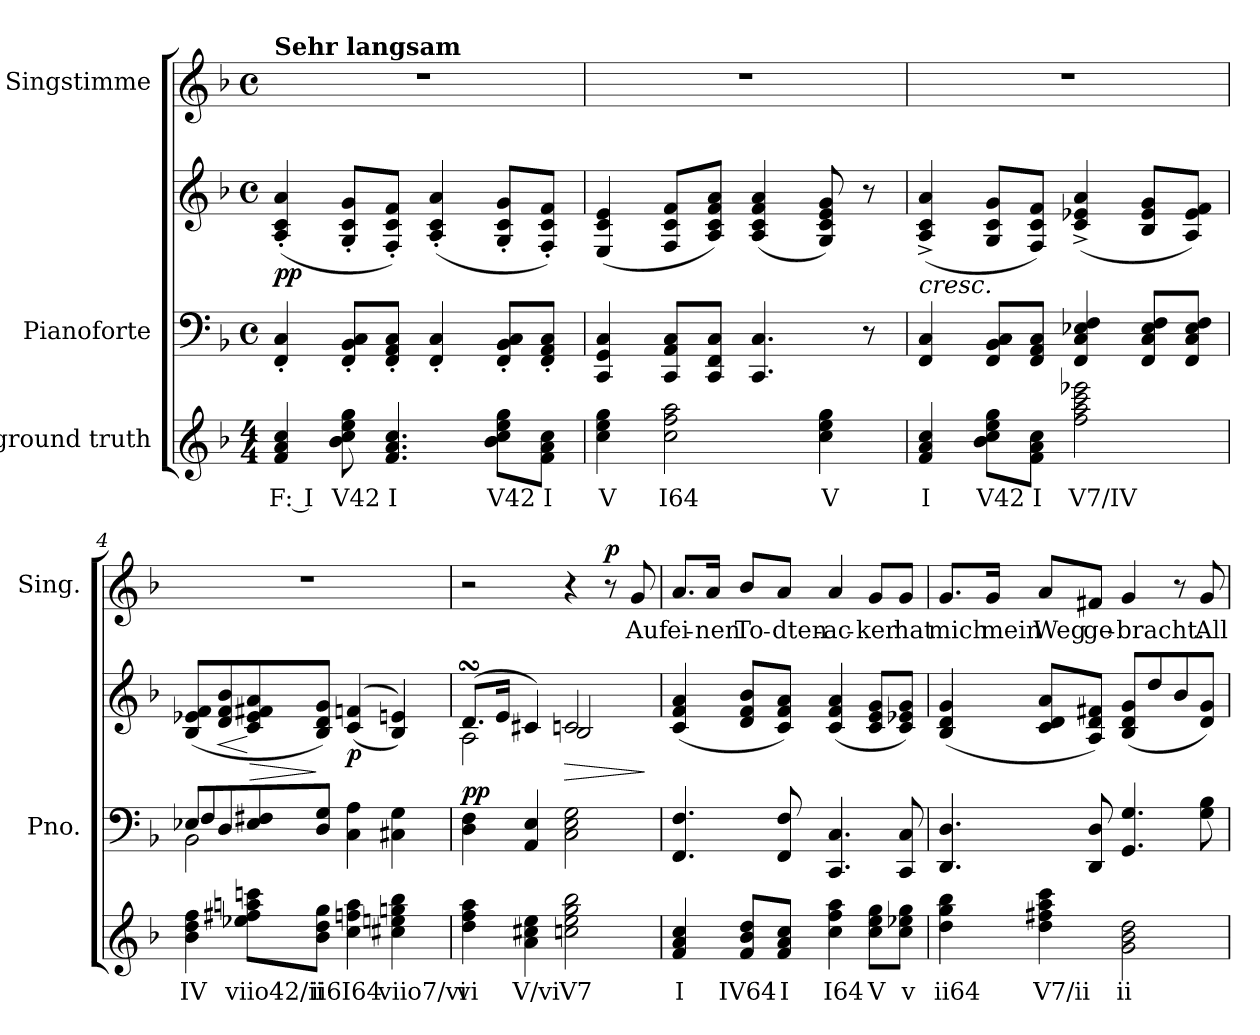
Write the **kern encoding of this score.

**kern	**text	**kern	**kern	**dynam	**kern	**text	**dynam
*part3	*part3	*part2	*part2	*part2	*part1	*part1	*part1
*staff4	*staff4	*staff3	*staff2	*staff2/3	*staff1	*staff1	*staff1
*I"ground truth	*	*I"Pianoforte	*	*	*I"Singstimme	*	*
*	*	*I'Pno.	*	*	*I'Sing.	*	*
*	*	*clefF4	*clefG2	*	*clefG2	*	*
*k[b-]	*	*k[b-]	*k[b-]	*	*k[b-]	*	*
*M4/4	*	*M4/4	*M4/4	*	*M4/4	*	*
*	*	*met(c)	*met(c)	*	*met(c)	*	*
*MM30	*	*MM30	*MM30	*	*MM30	*	*
=1	=1	=1	=1	=1	=1	=1	=1
!	!	!	!	!	!LO:TX:B:t=Sehr langsam	!	!
!	!	!	!	!LO:DY:b	!	!	!
4f 4a 4cc	F: I	4FF/' 4C/'	(<4A/' 4c/' 4a/'	pp	1r	.	.
8b- 8cc 8ee 8gg	V42	8FF/' 8BB-/' 8C/'L	8G/' 8c/' 8g/'L	.	.	.	.
4.f 4.a 4.cc	I	8FF/' 8AA/' 8C/'J	8F/' 8c/' 8f/'J)	.	.	.	.
.	.	4FF/' 4C/'	(<4A/' 4c/' 4a/'	.	.	.	.
8b- 8cc 8ee 8ggL	V42	8FF/' 8BB-/' 8C/'L	8G/' 8c/' 8g/'L	.	.	.	.
8f 8a 8ccJ	I	8FF/' 8AA/' 8C/'J	8F/' 8c/' 8f/'J)	.	.	.	.
=2	=2	=2	=2	=2	=2	=2	=2
4cc 4ee 4gg	V	4CC/ 4GG/ 4C/	(<4E/ 4c/ 4e/	.	1r	.	.
2cc 2ff 2aa	I64	8CC/ 8AA/ 8C/L	8F/ 8c/ 8f/L	.	.	.	.
.	.	8CC/ 8FF/ 8C/J	8A/ 8c/ 8f/ 8a/J)	.	.	.	.
.	.	4.CC/ 4.C/	(<4A/ 4c/ 4f/ 4a/	.	.	.	.
4cc 4ee 4gg	V	.	8G/ 8c/ 8e/ 8g/)	.	.	.	.
.	.	8r	8r	.	.	.	.
=3	=3	=3	=3	=3	=3	=3	=3
!	!	!	!LO:TX:b:i:t=cresc.	!	!	!	!
4f 4a 4cc	I	4FF/ 4C/	(<4A/^ 4c/^ 4a/^	.	1r	.	.
8b- 8cc 8ee 8ggL	V42	8FF/ 8BB-/ 8C/L	8G/ 8c/ 8g/L	.	.	.	.
8f 8a 8ccJ	I	8FF/ 8AA/ 8C/J	8F/ 8c/ 8f/J)	.	.	.	.
2ff 2aa 2ccc 2eee-X	V7/IV	4FF/ 4C/ 4E-X/ 4F/	(<4c/^ 4e-X/^ 4a/^	.	.	.	.
.	.	8FF/ 8C/ 8E-/ 8F/L	8B-/ 8e-/ 8g/L	.	.	.	.
.	.	8FF/ 8C/ 8E-/ 8F/J	8A/ 8e-/ 8f/J)	.	.	.	.
=4	=4	=4	=4	=4	=4	=4	=4
*	*	*^	*	*	*	*	*
*	*	*	*^	*	*	*	*	*
4b- 4dd 4ff	IV	8E-X/L	2BB-\	4F/	(<8B-/ 8e-X/ 8f/L	.	1r	.	.
!	!	!	!	!	!	!LO:HP:b	!	!	!
.	.	8D/	.	.	8d/ 8f/ 8b-/	<	.	.	.
!	!	!	!	!	!	!LO:HP:n=1:b	!	!	!
8ee-X 8ff#X 8aan 8cccnL	viio42/ii	8E-/ 8F#X/	.	4rAAAyy	8c/ 8e-/ 8f#X/ 8a/	[ >	.	.	.
8b- 8dd 8ggJ	ii6	8D/ 8G/J	.	.	8B-/ 8d/ 8g/J)	]	.	.	.
!	!	!	!	!	!	!LO:DY:b	!	!	!
4cc 4ffn 4aa	I64	4C\ 4A\	2rBByy	2rAAAyy	(<(<4c/ 4fn/	p	.	.	.
4cc#X 4een 4ggn 4bb-	viio7/vi	4C#X\ 4G\	.	.	4B-/ 4en/))	.	.	.	.
*	*	*v	*v	*v	*	*	*	*	*
=5	=5	=5	=5	=5	=5	=5	=5
*	*	*	*^	*	*	*	*
!	!	!	!	!	!LO:DY:a=2	!	!	!
4dd 4ff 4aa	vi	4D\ 4F\	(>8.dsSSS/L	2A\	pp	2r	.	.
.	.	.	16e/Jk	.	.	.	.	.
4a 4cc#X 4ee	V/vi	4AA/ 4E/	4c#X/)	.	.	.	.	.
!	!	!	!	!	!LO:HP:b	!	!	!
2ccn 2ee 2gg 2bb-	V7	2C\ 2E\ 2G\	2cn/	2B-/	>	4r	.	.
!	!	!	!	!	!	!	!	!LO:DY:a
.	.	.	.	.	.	8r	.	p
!	!	!	!	!	!	!	!LO:LY:b	!
.	.	.	.	.	.	8g/	Auf	.
*	*	*	*v	*v	*	*	*	*
.	.	.	.	]	.	.	.
=6	=6	=6	=6	=6	=6	=6	=6
!	!	!	!	!	!	!LO:LY:b	!
4f 4a 4cc	I	4.FF/ 4.F/	(<4c/ 4f/ 4a/	.	8.a/L	ei-	.
!	!	!	!	!	!	!LO:LY:b	!
.	.	.	.	.	16a/Jk	-nen	.
!	!	!	!	!	!	!LO:LY:b	!
8f 8b- 8ddL	IV64	.	8d/ 8f/ 8b-/L	.	8b-/L	To-	.
!	!	!	!	!	!	!LO:LY:b	!
8f 8a 8ccJ	I	8FF/ 8F/	8c/ 8f/ 8a/J)	.	8a/J	-dten-	.
!	!	!	!	!	!	!LO:LY:b	!
4cc 4ff 4aa	I64	4.CC/ 4.C/	(<4c/ 4f/ 4a/	.	4a/	-ac-	.
!	!	!	!	!	!	!LO:LY:b	!
8cc 8ee 8ggL	V	.	8c/ 8e/ 8g/L	.	8g/L	-ker	.
!	!	!	!	!	!	!LO:LY:b	!
8cc 8ee-X 8ggJ	v	8CC/ 8C/	8c/ 8e-X/ 8g/J)	.	8g/J	hat	.
=7	=7	=7	=7	=7	=7	=7	=7
!	!	!	!	!	!	!LO:LY:b	!
4dd 4gg 4bb-	ii64	4.DD/ 4.D/	(<4B-/ 4d/ 4g/	.	8.g/L	mich	.
!	!	!	!	!	!	!LO:LY:b	!
.	.	.	.	.	16g/Jk	mein	.
!	!	!	!	!	!	!LO:LY:b	!
4dd 4ff#X 4aa 4ccc	V7/ii	.	8c/ 8d/ 8a/L	.	8a/L	Weg	.
!	!	!	!	!	!	!LO:LY:b	!
.	.	8DD/ 8D/	8A/ 8d/ 8f#X/J)	.	8f#X/J	ge-	.
!	!	!	!	!	!	!LO:LY:b	!
2g 2b- 2dd	ii	4.GG/ 4.G/	(<8B-/ 8d/ 8g/L	.	4g/	-bracht.	.
.	.	.	8dd/	.	.	.	.
.	.	.	8b-/	.	8r	.	.
!	!	!	!	!	!	!LO:LY:b	!
.	.	8G\ 8B-\	8d/ 8g/J)	.	8g/	All-	.
=	=	=	=	=	=	=	=
*-	*-	*-	*-	*-	*-	*-	*-
